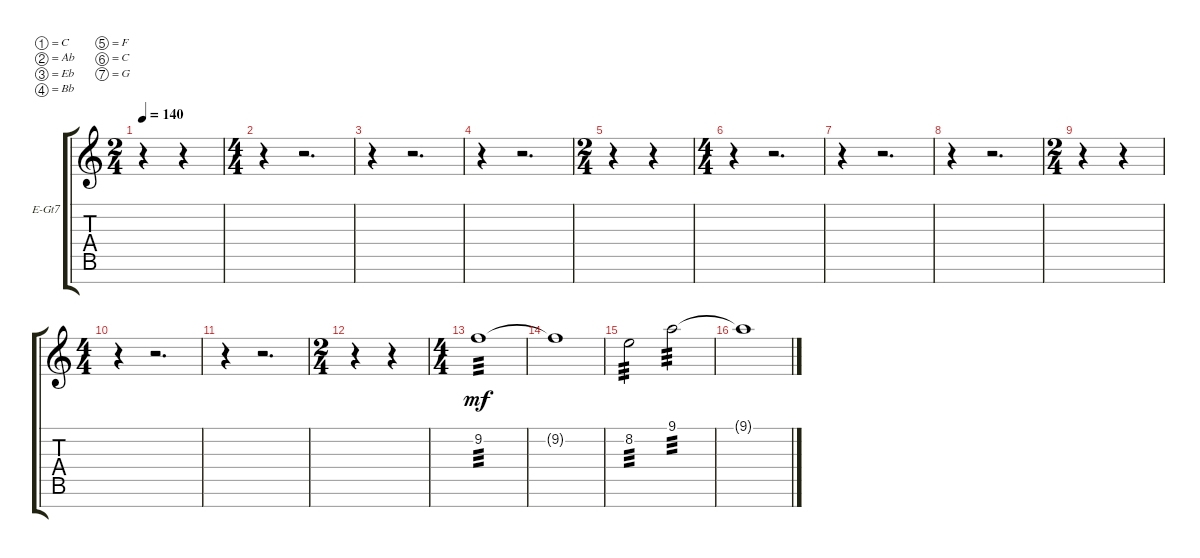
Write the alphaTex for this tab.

\bracketExtendMode groupsimilarinstruments
\firstSystemTrackNameOrientation horizontal
\otherSystemsTrackNameOrientation horizontal
\track ("Clean 2" "E-Gt7") {instrument electricguitarclean}
\staff {score tabs}
\tuning (C4 Ab3 Eb3 Bb2 F2 C2 G1)
\ts (2 4)
\beaming (8 2 2 2 2)
\tempo 140
\clef g2
\ks c
r.4{dy f} r.4 |
\ts (4 4)
\beaming (8 2 2 2 2)
r.4 r.2{d} |
r.4 r.2{d} |
r.4 r.2{d} |
\ts (2 4)
\beaming (8 2 2 2 2)
r.4 r.4 |
\ts (4 4)
\beaming (8 2 2 2 2)
r.4 r.2{d} |
r.4 r.2{d} |
r.4 r.2{d} |
\ts (2 4)
\beaming (8 2 2 2 2)
r.4 r.4 |
\ts (4 4)
\beaming (8 2 2 2 2)
r.4 r.2{d} |
r.4 r.2{d} |
\ts (2 4)
\beaming (8 2 2 2 2)
r.4 r.4 |
\ts (4 4)
\beaming (8 2 2 2 2)
9.2.1{tp 3 dy mf} |
9.2{t}.1 |
8.2.2{tp 3} 9.1.2{tp 3} |
9.1{t}.1
